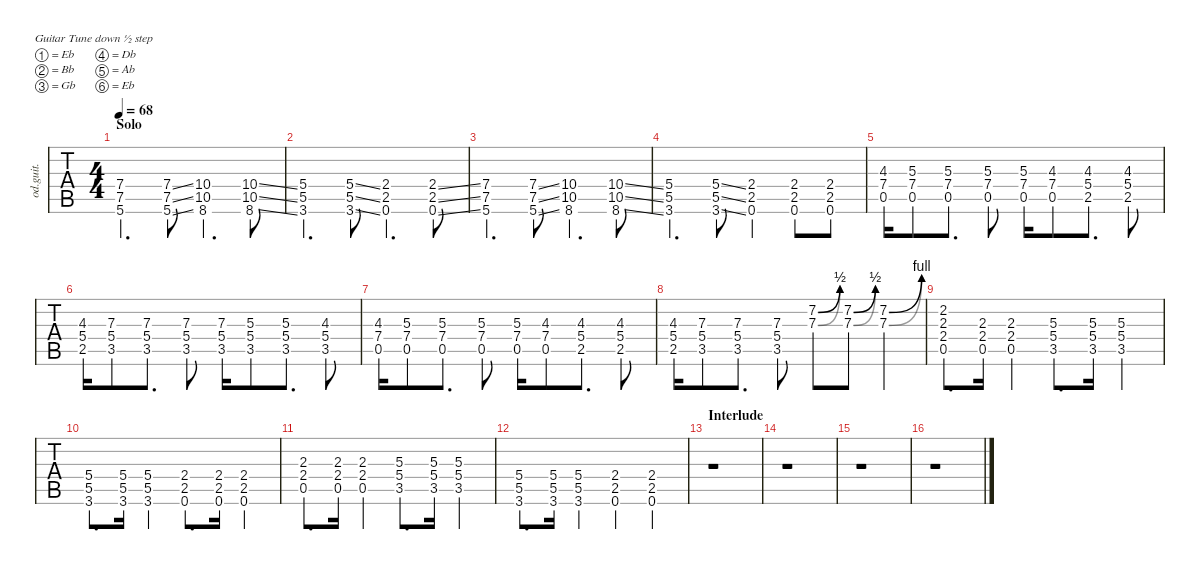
\defaultSystemsLayout 4
\hideDynamics
\bracketExtendMode nobrackets
\otherSystemsTrackNameOrientation horizontal
\track ("Rhythm Guitar (Kirk)" "od.guit.") {defaultSystemsLayout 4 instrument overdrivenguitar}
\staff {tabs}
\tuning (Eb4 Bb3 Gb3 Db3 Ab2 Eb2)
\ts (4 4)
\section ("" "Solo")
\tempo 68
\clef g2
\ks c
(7.5{acc #} 7.4{acc #} 5.6{acc #}).4{d dy mf} (7.5{ss acc #} 7.4{ss acc #} 5.6{ss acc #}).8 (10.5{acc #} 10.4 8.6).4{d} (10.5{ss acc #} 10.4{ss} 8.6{ss}).8 |
(3.6{acc #} 5.5{acc #} 5.4{acc #}).4{d} (3.6{ss acc #} 5.5{ss acc #} 5.4{ss acc #}).8 (0.6{acc #} 2.5{acc #} 2.4{acc #}).4{d} (0.6{ss acc #} 2.5{ss acc #} 2.4{ss acc #}).8 |
(7.5{acc #} 7.4{acc #} 5.6{acc #}).4{d} (7.5{ss acc #} 7.4{ss acc #} 5.6{ss acc #}).8 (10.5{acc #} 10.4 8.6).4{d} (10.5{ss acc #} 10.4{ss} 8.6{ss}).8 |
(3.6{acc #} 5.5{acc #} 5.4{acc #}).4{d} (3.6{ss acc #} 5.5{ss acc #} 5.4{ss acc #}).8 (0.6{acc #} 2.5{acc #} 2.4{acc #}).4 (0.6{acc #} 2.5{acc #} 2.4{acc #}).8 (0.6{acc #} 2.5{acc #} 2.4{acc #}).8 |
(0.5{acc #} 7.4{acc #} 4.3{acc #}).16 (5.3{st} 7.4{st acc #} 0.5{st acc #}).8 (0.5{acc #} 7.4{acc #} 5.3).8{d} (0.5{st acc #} 7.4{st acc #} 5.3{st}).8 (0.5{acc #} 7.4{acc #} 5.3).16 (0.5{st acc #} 7.4{st acc #} 4.3{st acc #}).8 (2.5{acc #} 5.4{acc #} 4.3{acc #}).8{d} (2.5{st acc #} 5.4{st acc #} 4.3{st acc #}).8 |
(2.5{acc #} 4.3{acc #} 5.4{acc #}).16 (3.5{st} 7.3{st acc #} 5.4{st acc #}).8 (3.5 7.3{acc #} 5.4{acc #}).8{d} (3.5{st} 7.3{st acc #} 5.4{st acc #}).8 (3.5 7.3{acc #} 5.4{acc #}).16 (3.5{st} 5.3{st} 5.4{st acc #}).8 (5.3 5.4{acc #} 3.5).8{d} (4.3{st acc #} 5.4{st acc #} 3.5{st}).8 |
(0.5{acc #} 7.4{acc #} 4.3{acc #}).16 (5.3{st} 7.4{st acc #} 0.5{st acc #}).8 (0.5{acc #} 7.4{acc #} 5.3).8{d} (0.5{st acc #} 7.4{st acc #} 5.3{st}).8 (0.5{acc #} 7.4{acc #} 5.3).16 (0.5{st acc #} 7.4{st acc #} 4.3{st acc #}).8 (2.5{acc #} 5.4{acc #} 4.3{acc #}).8{d} (2.5{st acc #} 5.4{st acc #} 4.3{st acc #}).8 |
(2.5{acc #} 4.3{acc #} 5.4{acc #}).16 (3.5{st} 7.3{st acc #} 5.4{st acc #}).8 (3.5 7.3{acc #} 5.4{acc #}).8{d} (3.5{st} 7.3{st acc #} 5.4{st acc #}).8 (7.3{be (bend 0 0 59.4 2) acc #} 7.2{be (bend 0 0 60 2)}).8 (7.3{be (bend 0 0 59.4 2) acc #} 7.2{be (bend 0 0 60 2)}).8 (7.3{be (bend 0 0 60 4) acc #} 7.2{be (bend 0 0 59.4 4)}).4 |
(0.5{acc #} 2.4{acc #} 2.3{acc #} 2.2).8{d} (0.5{acc #} 2.4{acc #} 2.3{acc #}).16 (0.5{acc #} 2.4{acc #} 2.3{acc #}).4 (3.5 5.4{acc #} 5.3).8{d} (3.5 5.4{acc #} 5.3).16 (3.5 5.4{acc #} 5.3).4 |
(5.5{acc #} 5.4{acc #} 3.6{acc #}).8{d} (5.5{acc #} 5.4{acc #} 3.6{acc #}).16 (5.5{acc #} 5.4{acc #} 3.6{acc #}).4 (2.5{acc #} 2.4{acc #} 0.6{acc #}).8{d} (2.5{acc #} 2.4{acc #} 0.6{acc #}).16 (2.5{acc #} 2.4{acc #} 0.6{acc #}).4 |
(0.5{acc #} 2.4{acc #} 2.3{acc #}).8{d} (0.5{acc #} 2.4{acc #} 2.3{acc #}).16 (0.5{acc #} 2.4{acc #} 2.3{acc #}).4 (3.5 5.4{acc #} 5.3).8{d} (3.5 5.4{acc #} 5.3).16 (3.5 5.4{acc #} 5.3).4 |
(5.5{acc #} 5.4{acc #} 3.6{acc #}).8{d} (5.5{acc #} 5.4{acc #} 3.6{acc #}).16 (5.5{acc #} 5.4{acc #} 3.6{acc #}).4 (2.5{acc #} 2.4{acc #} 0.6{acc #}).4 (2.5{acc #} 2.4{acc #} 0.6{acc #}).4 |
\section ("" "Interlude")
r.1 |
r.1 |
r.1 |
r.1
